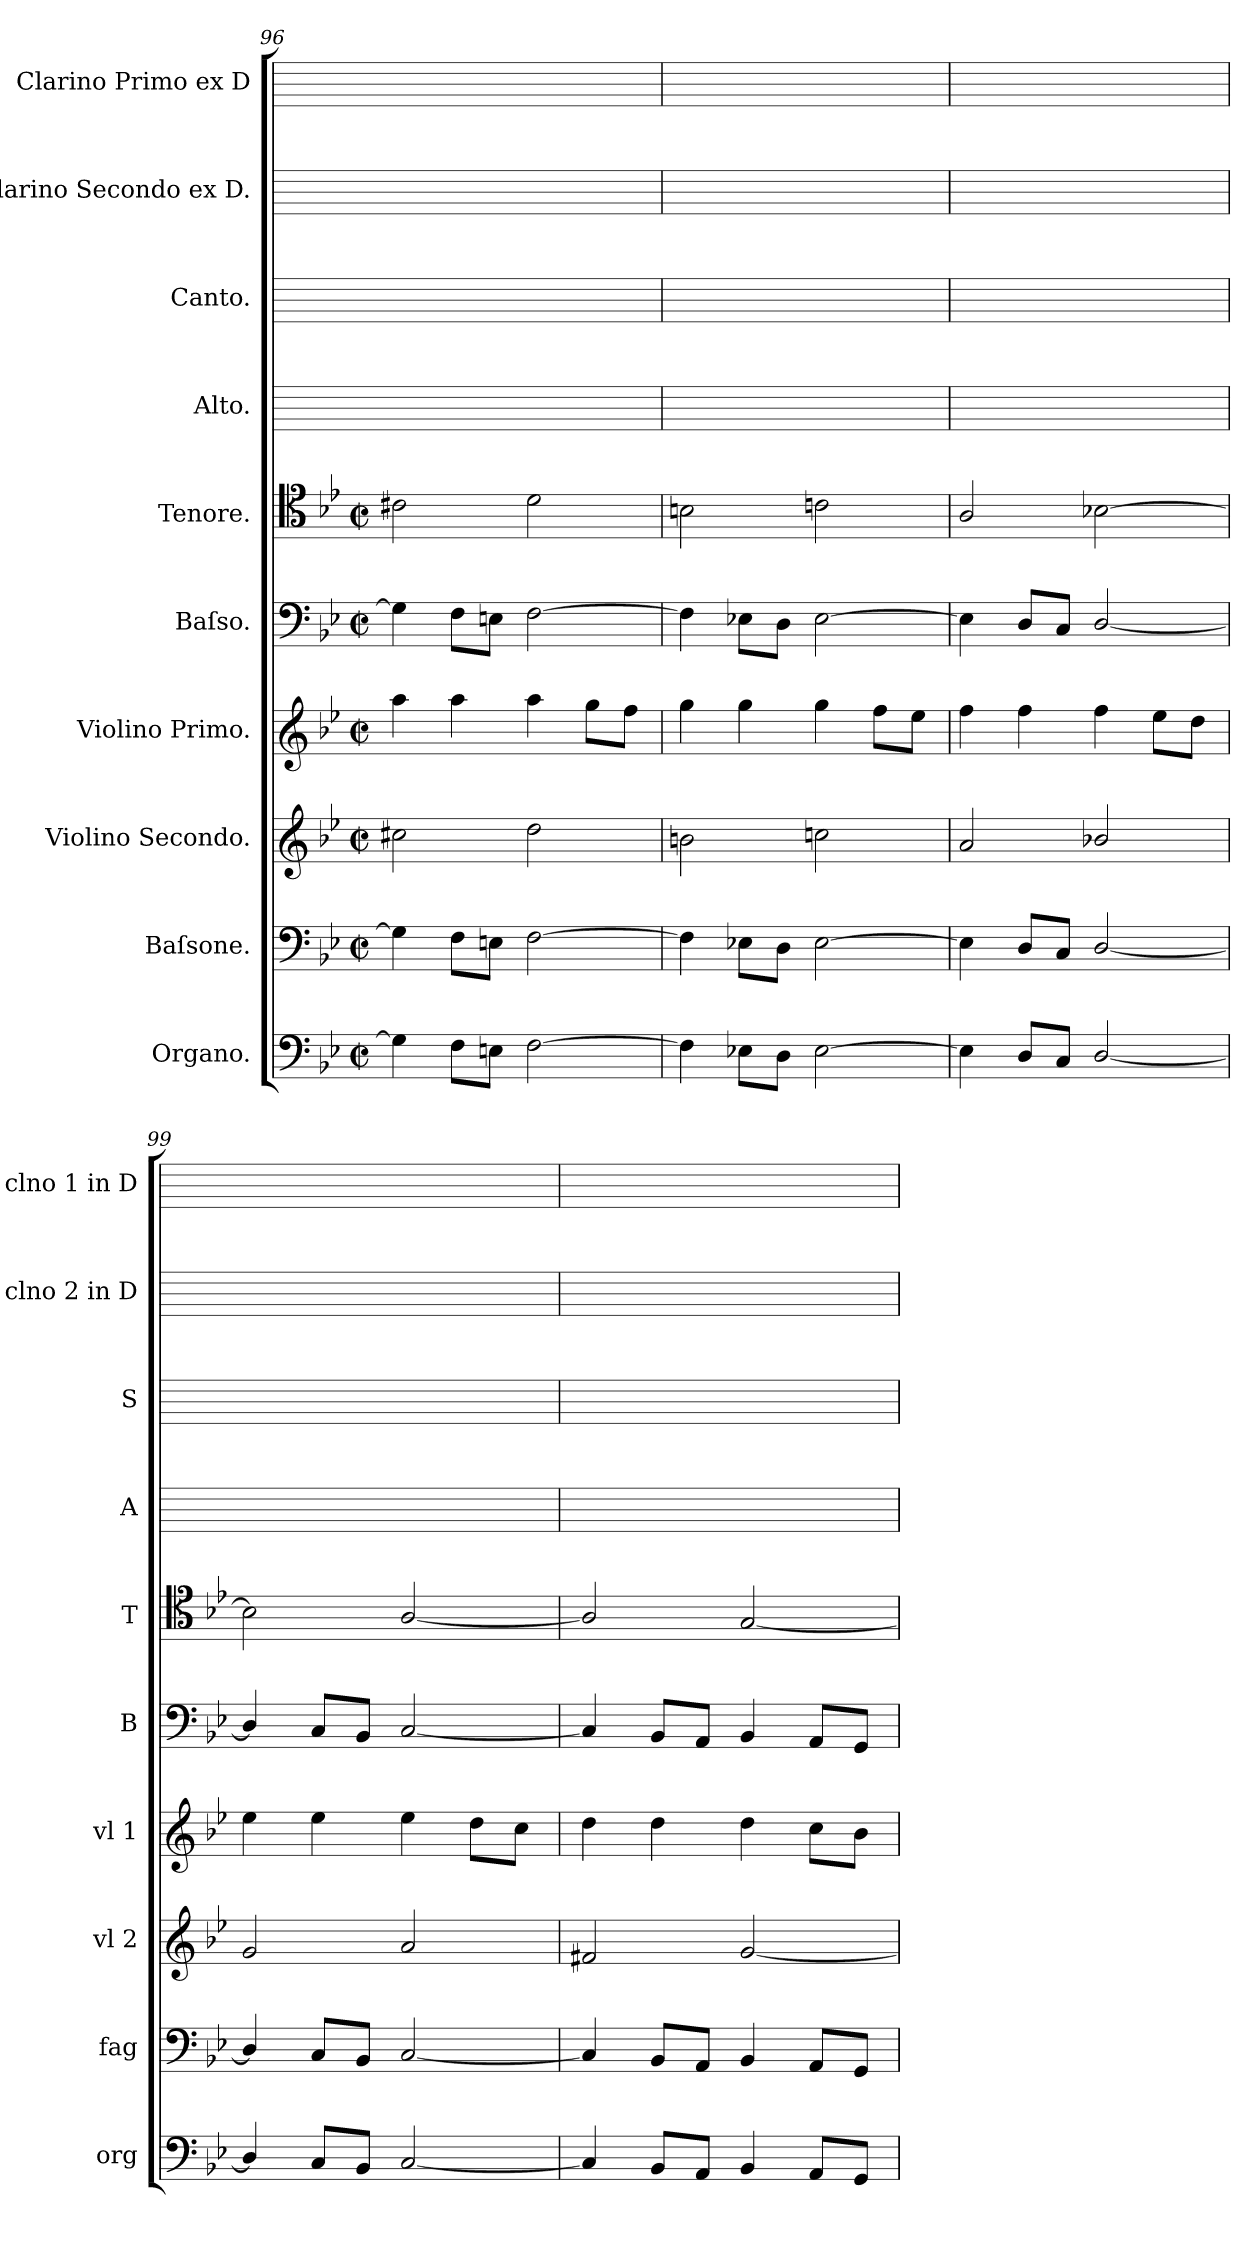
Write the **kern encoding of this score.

**kern	**kern	**kern	**kern	**kern	**kern	**kern	**kern	**kern	**kern
*part10	*part9	*part8	*part7	*part6	*part5	*part4	*part3	*part2	*part1
*staff10	*staff9	*staff8	*staff7	*staff6	*staff5	*staff4	*staff3	*staff2	*staff1
*I"Organo.	*I"Baſsone.	*I"Violino Secondo.	*I"Violino Primo.	*I"Baſso.	*I"Tenore.	*I"Alto.	*I"Canto.	*I"Clarino Secondo ex D.	*I"Clarino Primo ex D
*I'org	*I'fag	*I'vl 2	*I'vl 1	*I'B	*I'T	*I'A	*I'S	*I'clno 2 in D	*I'clno 1 in D
*clefF4	*clefF4	*clefG2	*clefG2	*clefF4	*clefC4	*	*	*	*
*k[b-e-]	*k[b-e-]	*k[b-e-]	*k[b-e-]	*k[b-e-]	*k[b-e-]	*	*	*	*
*g:	*g:	*g:	*g:	*g:	*g:	*	*	*	*
*M2/2	*M2/2	*M2/2	*M2/2	*M2/2	*M2/2	*	*	*	*
*met(c|)	*met(c|)	*met(c|)	*met(c|)	*met(c|)	*met(c|)	*	*	*	*
=96	=96	=96	=96	=96	=96	=96	=96	=96	=96
4G\]	4G\]	2cc#X\	4aa\	4G\]	2c#X\	1ryy	1ryy	1ryy	1ryy
8F\L	8F\L	.	4aa\	8F\L	.	.	.	.	.
8En\J	8En\J	.	.	8En\J	.	.	.	.	.
[2F\	[2F\	2dd\	4aa\	[2F\	2d\	.	.	.	.
.	.	.	8gg\L	.	.	.	.	.	.
.	.	.	8ff\J	.	.	.	.	.	.
=97	=97	=97	=97	=97	=97	=97	=97	=97	=97
4F\]	4F\]	2bn\	4gg\	4F\]	2Bn\	1ryy	1ryy	1ryy	1ryy
8E-X\L	8E-X\L	.	4gg\	8E-X\L	.	.	.	.	.
8D\J	8D\J	.	.	8D\J	.	.	.	.	.
[2E-\	[2E-\	2ccn\	4gg\	[2E-\	2cn\	.	.	.	.
.	.	.	8ff\L	.	.	.	.	.	.
.	.	.	8ee-\J	.	.	.	.	.	.
=98	=98	=98	=98	=98	=98	=98	=98	=98	=98
4E-\]	4E-\]	2a/	4ff\	4E-\]	2A/	1ryy	1ryy	1ryy	1ryy
8D/L	8D/L	.	4ff\	8D/L	.	.	.	.	.
8C/J	8C/J	.	.	8C/J	.	.	.	.	.
[2D/	[2D/	2b-X/	4ff\	[2D/	[2B-X\	.	.	.	.
.	.	.	8ee-\L	.	.	.	.	.	.
.	.	.	8dd\J	.	.	.	.	.	.
=99	=99	=99	=99	=99	=99	=99	=99	=99	=99
4D/]	4D/]	2g/	4ee-\	4D/]	2B-\]	1ryy	1ryy	1ryy	1ryy
8C/L	8C/L	.	4ee-\	8C/L	.	.	.	.	.
8BB-/J	8BB-/J	.	.	8BB-/J	.	.	.	.	.
[2C/	[2C/	2a/	4ee-\	[2C/	[2A/	.	.	.	.
.	.	.	8dd\L	.	.	.	.	.	.
.	.	.	8cc\J	.	.	.	.	.	.
=100	=100	=100	=100	=100	=100	=100	=100	=100	=100
4C/]	4C/]	2f#X/	4dd\	4C/]	2A/]	1ryy	1ryy	1ryy	1ryy
8BB-/L	8BB-/L	.	4dd\	8BB-/L	.	.	.	.	.
8AA/J	8AA/J	.	.	8AA/J	.	.	.	.	.
4BB-/	4BB-/	[2g/	4dd\	4BB-/	[2G/	.	.	.	.
8AA/L	8AA/L	.	8cc\L	8AA/L	.	.	.	.	.
8GG/J	8GG/J	.	8b-\J	8GG/J	.	.	.	.	.
=	=	=	=	=	=	=	=	=	=
*-	*-	*-	*-	*-	*-	*-	*-	*-	*-
